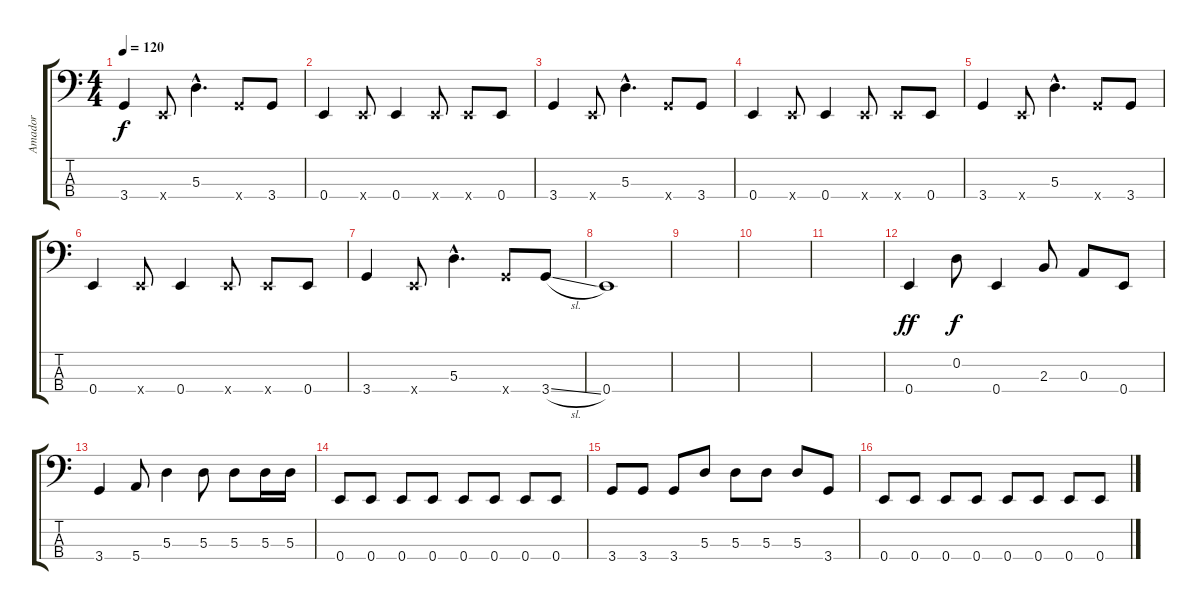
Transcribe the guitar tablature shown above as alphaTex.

\track ("Amador" "Amador") {instrument electricbasspick}
\staff {score tabs}
\tuning (G2 D2 A1 E1) {hide}
\ts (4 4)
\tempo 120
\clef f4
\ks c
3.4.4{dy f} 0.4{x}.8 5.3{hac}.4{d} 3.4{x}.8 3.4.8 |
0.4.4 0.4{x}.8 0.4.4 0.4{x}.8 0.4{x}.8 0.4.8 |
3.4.4 0.4{x}.8 5.3{hac}.4{d} 3.4{x}.8 3.4.8 |
0.4.4 0.4{x}.8 0.4.4 0.4{x}.8 0.4{x}.8 0.4.8 |
3.4.4 0.4{x}.8 5.3{hac}.4{d} 3.4{x}.8 3.4.8 |
0.4.4 0.4{x}.8 0.4.4 0.4{x}.8 0.4{x}.8 0.4.8 |
3.4.4 0.4{x}.8 5.3{hac}.4{d} 3.4{x}.8 3.4{sl}.8 |
0.4.1 |
|
|
|
0.4.4{dy ff} 0.2.8{dy f} 0.4.4 2.3.8 0.3.8 0.4.8 |
3.4.4 5.4.8 5.3.4 5.3.8 5.3.8 5.3.16 5.3.16 |
0.4.8 0.4.8 0.4.8 0.4.8 0.4.8 0.4.8 0.4.8 0.4.8 |
3.4.8 3.4.8 3.4.8 5.3.8 5.3.8 5.3.8 5.3.8 3.4.8 |
0.4.8 0.4.8 0.4.8 0.4.8 0.4.8 0.4.8 0.4.8 0.4.8
